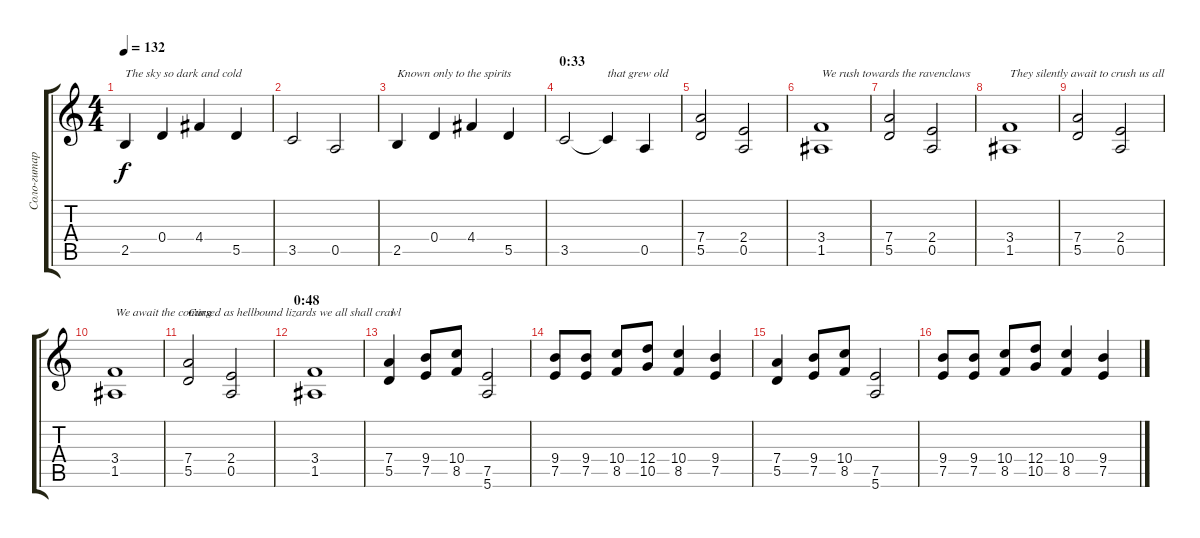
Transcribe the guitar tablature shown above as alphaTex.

\track ("Соло-гитара" "Соло-гитар") {instrument distortionguitar}
\staff {score tabs}
\tuning (E4 B3 G3 D3 A2 E2) {hide}
\ts (4 4)
\tempo 132
\clef g2
\ks c
2.5.4{txt "The sky so dark and cold" dy f} 0.4.4 4.4.4 5.5.4 |
3.5.2 0.5.2 |
2.5.4{txt "Known only to the spirits"} 0.4.4 4.4.4 5.5.4 |
\section ("" "0:33")
3.5.2 3.5{t}.4{txt "that grew old"} 0.5.4 |
(7.4 5.5).2 (2.4 0.5).2 |
(3.4 1.5).1{txt "We rush towards the ravenclaws"} |
(7.4 5.5).2 (2.4 0.5).2 |
(3.4 1.5).1{txt "They silently await to crush us all"} |
(7.4 5.5).2 (2.4 0.5).2 |
(3.4 1.5).1{txt "We await the coming"} |
(7.4 5.5).2{txt "Cursed as hellbound lizards we all shall crawl"} (2.4 0.5).2 |
\section ("" "0:48")
(3.4 1.5).1 |
(7.4 5.5).4{txt "1"} (9.4 7.5).8 (10.4 8.5).8 (7.5 5.6).2 |
(9.4 7.5).8 (9.4 7.5).8 (10.4 8.5).8 (12.4 10.5).8 (10.4 8.5).4 (9.4 7.5).4 |
(7.4 5.5).4 (9.4 7.5).8 (10.4 8.5).8 (7.5 5.6).2 |
(9.4 7.5).8 (9.4 7.5).8 (10.4 8.5).8 (12.4 10.5).8 (10.4 8.5).4 (9.4 7.5).4
